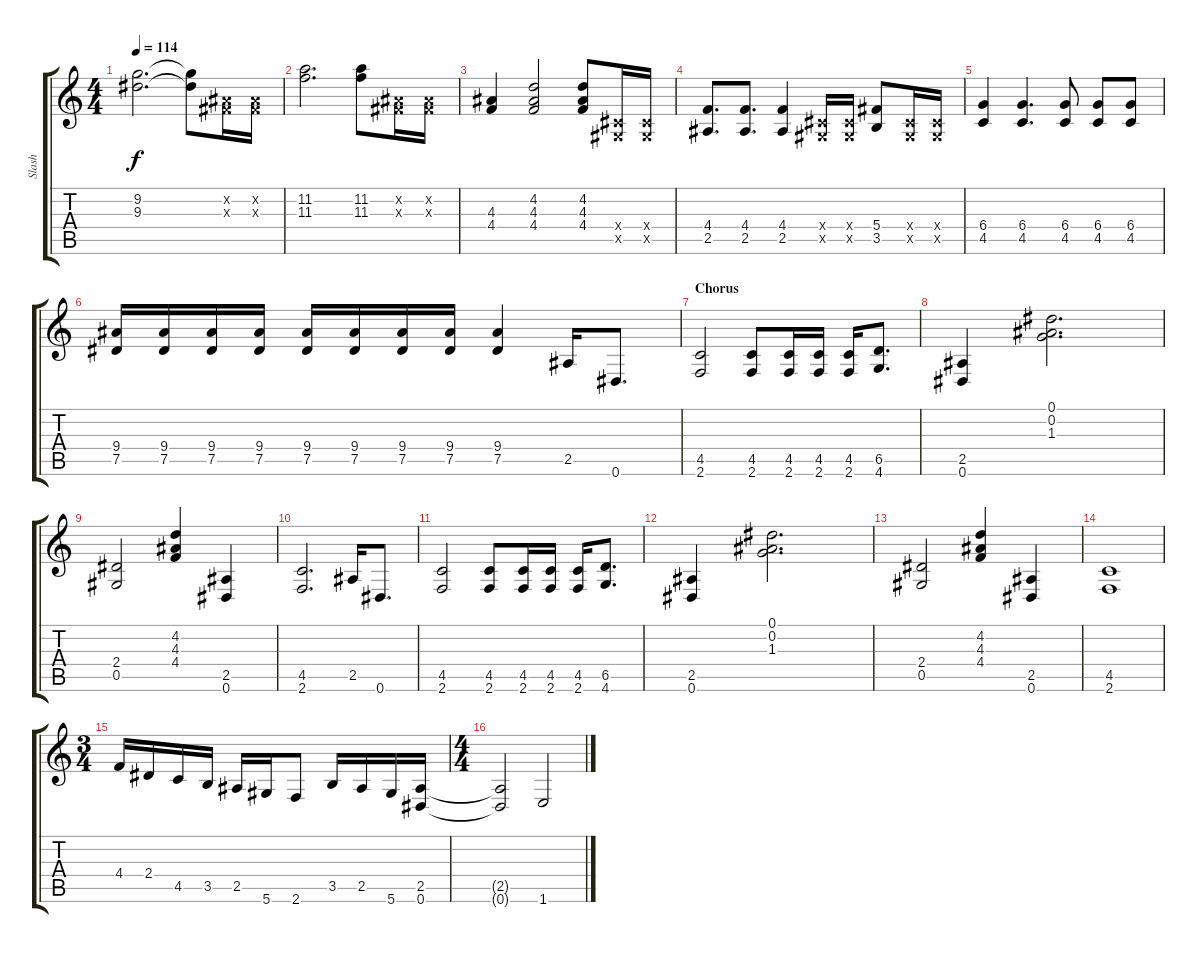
\track ("Slash" "Slash") {instrument distortionguitar}
\staff {score tabs}
\tuning (Eb4 Bb3 Gb3 Db3 Ab2 Eb2) {hide}
\ts (4 4)
\tempo 114
\clef g2
\ks c
(9.2 9.3).2{d dy f} (9.2{t} 9.3{t}).8 (0.2{x} 0.3{x}).16 (0.2{x} 0.3{x}).16 |
(11.2 11.3).2{d} (11.2 11.3).8 (0.2{x} 0.3{x}).16 (0.2{x} 0.3{x}).16 |
(4.3 4.4).4 (4.2 4.3 4.4).2 (4.2 4.3 4.4).8 (0.4{x} 0.5{x}).16 (0.4{x} 0.5{x}).16 |
(4.4 2.5).8{d} (4.4 2.5).8{d} (4.4 2.5).4 (0.4{x} 0.5{x}).16 (0.4{x} 0.5{x}).16 (5.4 3.5).8 (0.4{x} 0.5{x}).16 (0.4{x} 0.5{x}).16 |
(6.4 4.5).4 (6.4 4.5).4{d} (6.4 4.5).8 (6.4 4.5).8 (6.4 4.5).8 |
(9.4 7.5).16 (9.4 7.5).16 (9.4 7.5).16 (9.4 7.5).16 (9.4 7.5).16 (9.4 7.5).16 (9.4 7.5).16 (9.4 7.5).16 (9.4 7.5).4 2.5.16 0.6.8{d} |
\section ("" "Chorus")
(4.5 2.6).2 (4.5 2.6).8 (4.5 2.6).16 (4.5 2.6).16 (4.5 2.6).16 (6.5 4.6).8{d} |
(2.5 0.6).4 (0.1 0.2 1.3).2{d} |
(2.4 0.5).2 (4.2 4.3 4.4).4 (2.5 0.6).4 |
(4.5 2.6).2{d} 2.5.16 0.6.8{d} |
(4.5 2.6).2 (4.5 2.6).8 (4.5 2.6).16 (4.5 2.6).16 (4.5 2.6).16 (6.5 4.6).8{d} |
(2.5 0.6).4 (0.1 0.2 1.3).2{d} |
(2.4 0.5).2 (4.2 4.3 4.4).4 (2.5 0.6).4 |
(4.5 2.6).1 |
\ts (3 4)
4.4.16 2.4.16 4.5.16 3.5.16 2.5.16 5.6.16 2.6.8 3.5.16 2.5.16 5.6.16 (2.5 0.6).16 |
\ts (4 4)
(2.5{t} 0.6{t}).2 1.6.2
